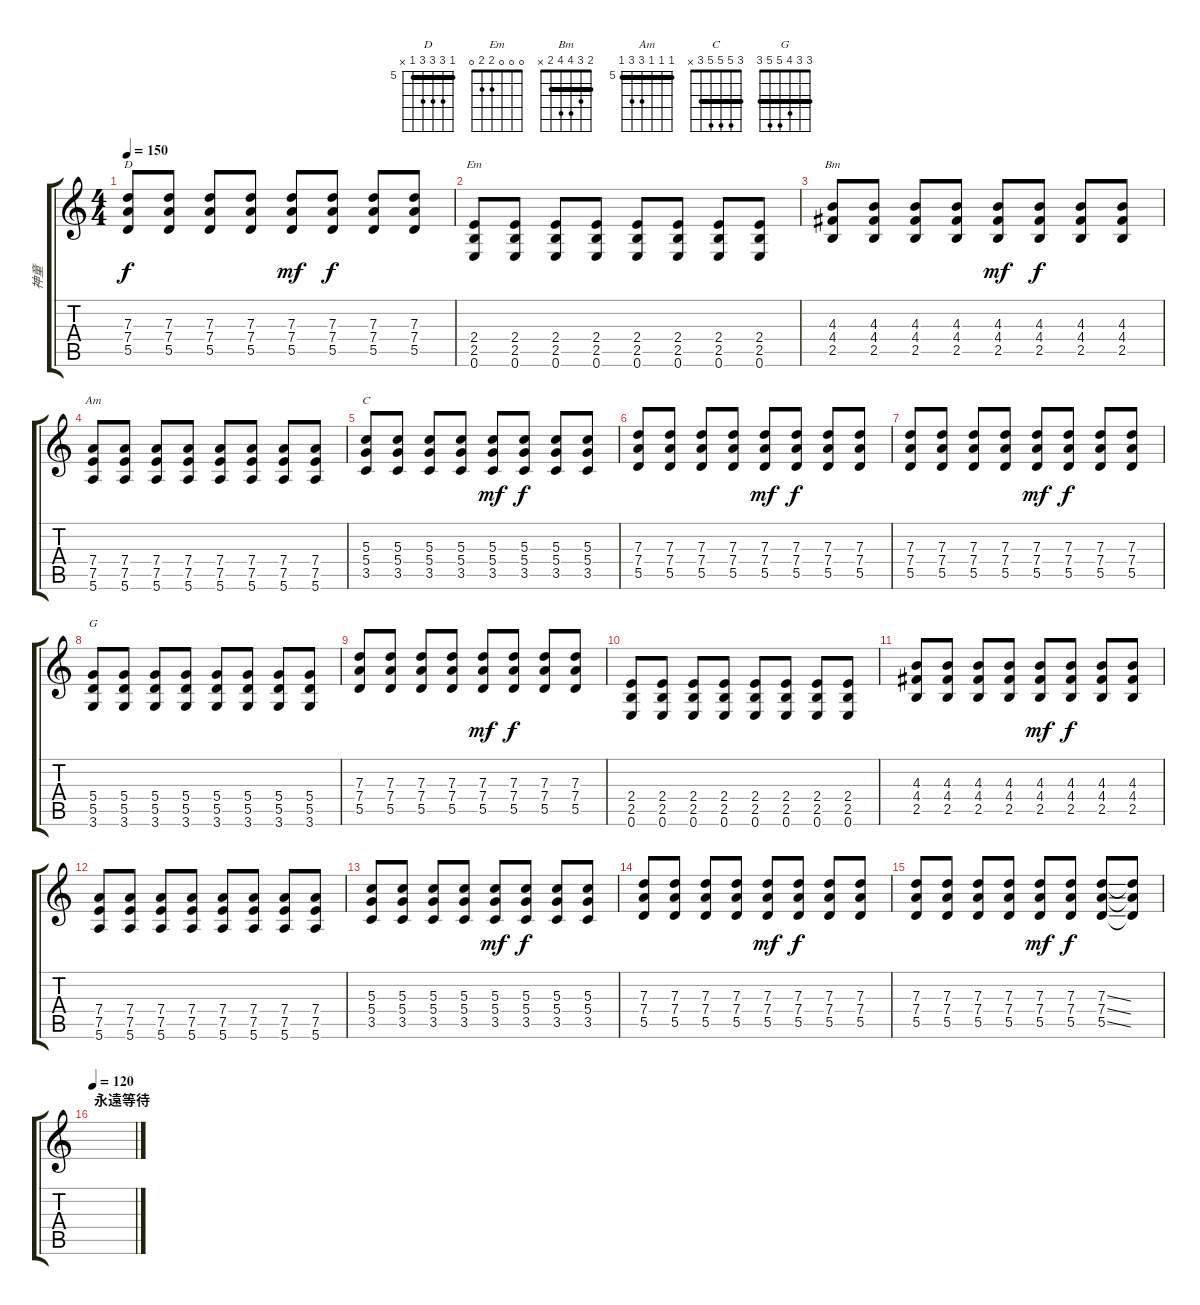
\track ("神童" "神童") {instrument distortionguitar}
\staff {score tabs}
\tuning (E4 B3 G3 D3 A2 E2) {hide}
\chord ("D" 5 7 7 7 5 x) {firstfret 5 barre 5}
\chord ("Em" 0 0 0 2 2 0)
\chord ("Bm" 2 3 4 4 2 x) {barre 2}
\chord ("Am" 5 5 5 7 7 5) {firstfret 5 barre 5}
\chord ("C" 3 5 5 5 3 x) {barre 3}
\chord ("G" 3 3 4 5 5 3) {barre 3}
\ts (4 4)
\tempo 150
\clef g2
\ks c
(7.3 7.4 5.5).8{ch "D" dy f} (7.3 7.4 5.5).8 (7.3 7.4 5.5).8 (7.3 7.4 5.5).8 (7.3 7.4 5.5).8{dy mf} (7.3 7.4 5.5).8{dy f} (7.3 7.4 5.5).8 (7.3 7.4 5.5).8 |
(2.4 2.5 0.6).8{ch "Em"} (2.4 2.5 0.6).8 (2.4 2.5 0.6).8 (2.4 2.5 0.6).8 (2.4 2.5 0.6).8 (2.4 2.5 0.6).8 (2.4 2.5 0.6).8 (2.4 2.5 0.6).8 |
(4.3 4.4 2.5).8{ch "Bm"} (4.3 4.4 2.5).8 (4.3 4.4 2.5).8 (4.3 4.4 2.5).8 (4.3 4.4 2.5).8{dy mf} (4.3 4.4 2.5).8{dy f} (4.3 4.4 2.5).8 (4.3 4.4 2.5).8 |
(7.4 7.5 5.6).8{ch "Am"} (7.4 7.5 5.6).8 (7.4 7.5 5.6).8 (7.4 7.5 5.6).8 (7.4 7.5 5.6).8 (7.4 7.5 5.6).8 (7.4 7.5 5.6).8 (7.4 7.5 5.6).8 |
(5.3 5.4 3.5).8{ch "C"} (5.3 5.4 3.5).8 (5.3 5.4 3.5).8 (5.3 5.4 3.5).8 (5.3 5.4 3.5).8{dy mf} (5.3 5.4 3.5).8{dy f} (5.3 5.4 3.5).8 (5.3 5.4 3.5).8 |
(7.3 7.4 5.5).8 (7.3 7.4 5.5).8 (7.3 7.4 5.5).8 (7.3 7.4 5.5).8 (7.3 7.4 5.5).8{dy mf} (7.3 7.4 5.5).8{dy f} (7.3 7.4 5.5).8 (7.3 7.4 5.5).8 |
(7.3 7.4 5.5).8 (7.3 7.4 5.5).8 (7.3 7.4 5.5).8 (7.3 7.4 5.5).8 (7.3 7.4 5.5).8{dy mf} (7.3 7.4 5.5).8{dy f} (7.3 7.4 5.5).8 (7.3 7.4 5.5).8 |
(5.4 5.5 3.6).8{ch "G"} (5.4 5.5 3.6).8 (5.4 5.5 3.6).8 (5.4 5.5 3.6).8 (5.4 5.5 3.6).8 (5.4 5.5 3.6).8 (5.4 5.5 3.6).8 (5.4 5.5 3.6).8 |
(7.3 7.4 5.5).8 (7.3 7.4 5.5).8 (7.3 7.4 5.5).8 (7.3 7.4 5.5).8 (7.3 7.4 5.5).8{dy mf} (7.3 7.4 5.5).8{dy f} (7.3 7.4 5.5).8 (7.3 7.4 5.5).8 |
(2.4 2.5 0.6).8 (2.4 2.5 0.6).8 (2.4 2.5 0.6).8 (2.4 2.5 0.6).8 (2.4 2.5 0.6).8 (2.4 2.5 0.6).8 (2.4 2.5 0.6).8 (2.4 2.5 0.6).8 |
(4.3 4.4 2.5).8 (4.3 4.4 2.5).8 (4.3 4.4 2.5).8 (4.3 4.4 2.5).8 (4.3 4.4 2.5).8{dy mf} (4.3 4.4 2.5).8{dy f} (4.3 4.4 2.5).8 (4.3 4.4 2.5).8 |
(7.4 7.5 5.6).8 (7.4 7.5 5.6).8 (7.4 7.5 5.6).8 (7.4 7.5 5.6).8 (7.4 7.5 5.6).8 (7.4 7.5 5.6).8 (7.4 7.5 5.6).8 (7.4 7.5 5.6).8 |
(5.3 5.4 3.5).8 (5.3 5.4 3.5).8 (5.3 5.4 3.5).8 (5.3 5.4 3.5).8 (5.3 5.4 3.5).8{dy mf} (5.3 5.4 3.5).8{dy f} (5.3 5.4 3.5).8 (5.3 5.4 3.5).8 |
(7.3 7.4 5.5).8 (7.3 7.4 5.5).8 (7.3 7.4 5.5).8 (7.3 7.4 5.5).8 (7.3 7.4 5.5).8{dy mf} (7.3 7.4 5.5).8{dy f} (7.3 7.4 5.5).8 (7.3 7.4 5.5).8 |
(7.3 7.4 5.5).8 (7.3 7.4 5.5).8 (7.3 7.4 5.5).8 (7.3 7.4 5.5).8 (7.3 7.4 5.5).8{dy mf} (7.3 7.4 5.5).8{dy f} (7.3{ss} 7.4{ss} 5.5{ss}).8 (7.3{t} 7.4{t} 5.5{t}).8 |
\section ("" "永遠等待")
\tempo 120
